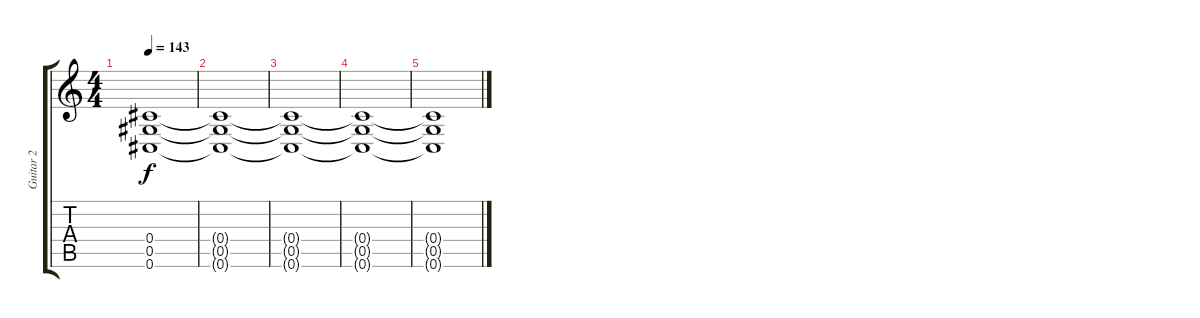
\track ("Guitar 2" "Guitar 2") {instrument distortionguitar}
\staff {score tabs}
\tuning (Eb4 Bb3 Gb3 Db3 Ab2 Db2) {hide}
\ts (4 4)
\tempo 143
\clef g2
\ks c
(0.4{t} 0.5{t} 0.6{t}).1{dy f} |
(0.4{t} 0.5{t} 0.6{t}).1{volume 0} |
(0.4{t} 0.5{t} 0.6{t}).1 |
(0.4{t} 0.5{t} 0.6{t}).1 |
(0.4{t} 0.5{t} 0.6{t}).1
